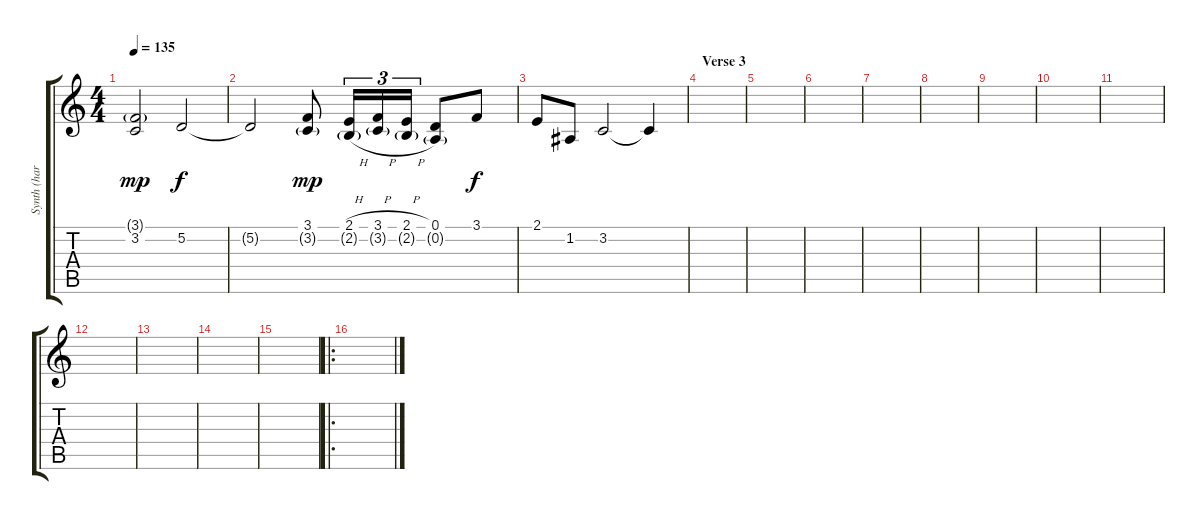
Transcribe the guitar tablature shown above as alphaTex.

\track ("Synth (harmonica)" "Synth (har") {instrument harmonica}
\staff {score tabs}
\tuning (D4 A3 F3 C3 G2 D2) {hide}
\ts (4 4)
\tempo 135
\clef g2
\ks c
(3.1{g} 3.2).2{dy mp} 5.2.2{dy f} |
5.2{t}.2 (3.1 3.2{g}).8{dy mp} (2.1{h} 2.2{h g}).16{tu (3 2)} (3.1{h} 3.2{h g}).16{tu (3 2)} (2.1{h} 2.2{h g}).16{tu (3 2)} (0.1 0.2{g}).8 3.1.8{dy f} |
2.1.8 1.2.8 3.2.2 3.2{t}.4 |
\section ("" "Verse 3 ")
|
|
|
|
|
|
|
|
|
|
|
|
\ro
